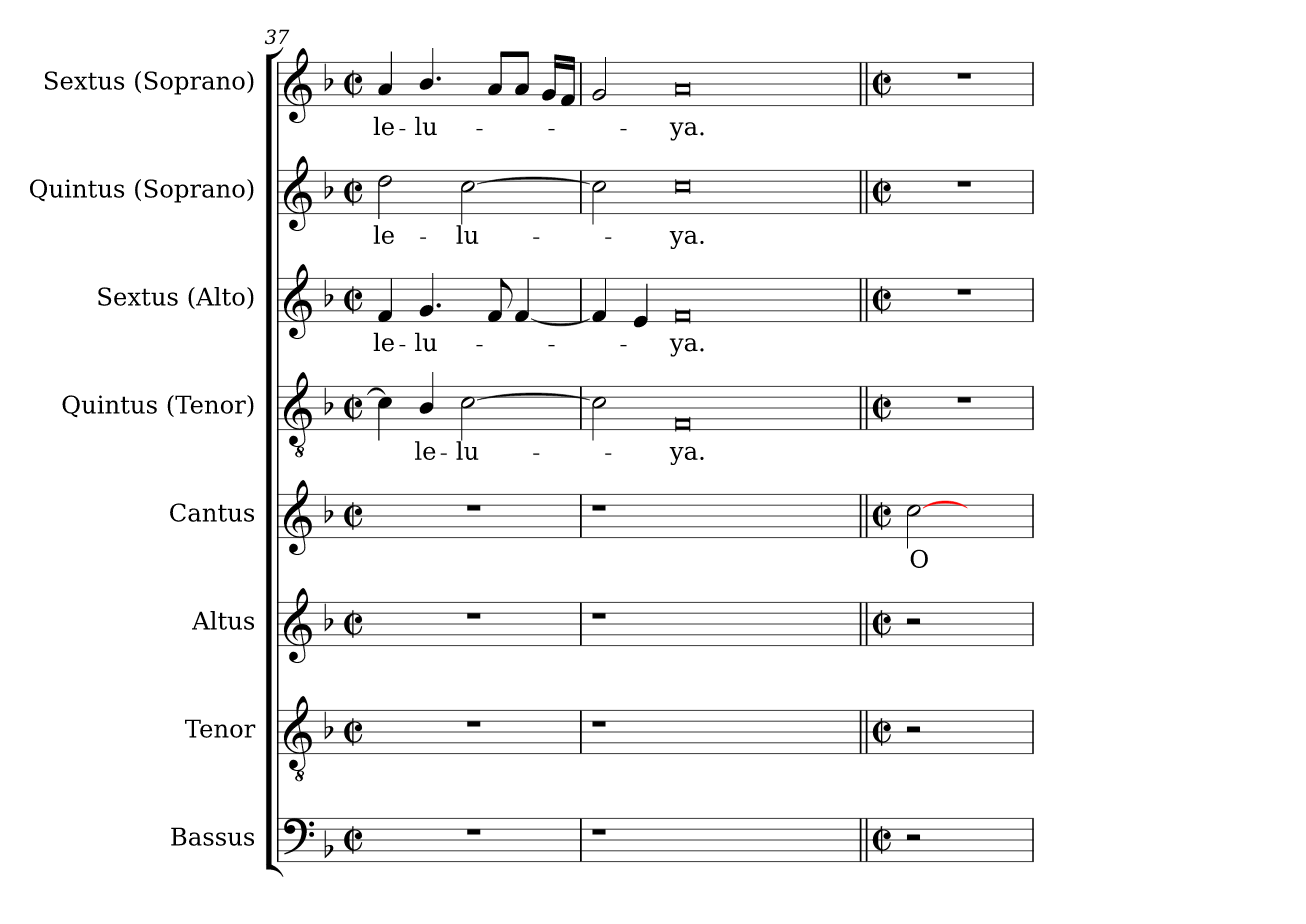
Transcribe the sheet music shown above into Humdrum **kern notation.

**kern	**kern	**kern	**kern	**text	**kern	**text	**kern	**text	**kern	**text	**kern	**text
*part8	*part7	*part6	*part5	*part5	*part4	*part4	*part3	*part3	*part2	*part2	*part1	*part1
*staff8	*staff7	*staff6	*staff5	*staff5	*staff4	*staff4	*staff3	*staff3	*staff2	*staff2	*staff1	*staff1
*I"Bassus	*I"Tenor	*I"Altus	*I"Cantus	*	*I"Quintus (Tenor)	*	*I"Sextus (Alto)	*	*I"Quintus (Soprano)	*	*I"Sextus (Soprano)	*
*I'B.	*I'T.	*I'A.	*	*	*I'T.	*	*I'A.	*	*I'S.	*	*I'S.	*
*clefF4	*clefGv2	*clefG2	*clefG2	*	*clefGv2	*	*clefG2	*	*clefG2	*	*clefG2	*
*	*ITrd7c12	*	*	*	*ITrd7c12	*	*	*	*	*	*	*
*k[b-]	*k[b-]	*k[b-]	*k[b-]	*	*k[b-]	*	*k[b-]	*	*k[b-]	*	*k[b-]	*
*F:	*F:	*F:	*F:	*	*F:	*	*F:	*	*F:	*	*F:	*
*M2/2	*M2/2	*M2/2	*M2/2	*	*M2/2	*	*M2/2	*	*M2/2	*	*M2/2	*
*met(c|)	*met(c|)	*met(c|)	*met(c|)	*	*met(c|)	*	*met(c|)	*	*met(c|)	*	*met(c|)	*
=37	=37	=37	=37	=37	=37	=37	=37	=37	=37	=37	=37	=37
!	!	!	!	!	!	!	!	!LO:LY:b:color=#000000	!	!	!	!
!	!	!	!	!	!	!	!	!	!	!LO:LY:b:color=#000000	!	!
!	!	!	!	!	!	!	!	!	!	!	!	!LO:LY:b:color=#000000
1r	1r	1r	1r	.	4Ci\]	.	4fi/	-le-	2ddi\	-le-	4ai/	-le-
!	!	!	!	!	!	!LO:LY:b:color=#000000	!	!	!	!	!	!
!	!	!	!	!	!	!	!	!LO:LY:b:color=#000000	!	!	!	!
!	!	!	!	!	!	!	!	!	!	!	!	!LO:LY:b:color=#000000
.	.	.	.	.	4BB-i/	-le-	4.gi/	-lu-	.	.	4.b-i/	-lu-
!	!	!	!	!	!	!LO:LY:b:color=#000000	!	!	!	!	!	!
!	!	!	!	!	!	!	!	!	!	!LO:LY:b:color=#000000	!	!
.	.	.	.	.	[2Ci\	-lu-	.	.	[2cci\	-lu-	.	.
.	.	.	.	.	.	.	8fi/	.	.	.	8ai/L	.
.	.	.	.	.	.	.	[4fi/	.	.	.	8ai/J	.
.	.	.	.	.	.	.	.	.	.	.	16gi/LL	.
.	.	.	.	.	.	.	.	.	.	.	16fi/JJ	.
=38	=38	=38	=38	=38	=38	=38	=38	=38	=38	=38	=38	=38
!LO:N:vis=1	!LO:N:vis=1	!LO:N:vis=1	!LO:N:vis=1	!	!	!	!	!	!	!	!	!
1r	1r	1r	1r	.	2Ci\]	.	4fi/]	.	2cci\]	.	2gi/	.
.	.	.	.	.	.	.	4ei/	.	.	.	.	.
!	!	!	!	!	!	!LO:LY:b:color=#000000	!	!	!	!	!	!
!	!	!	!	!	!	!	!	!LO:LY:b:color=#000000	!	!	!	!
!	!	!	!	!	!	!	!	!	!	!LO:LY:b:color=#000000	!	!
!	!	!	!	!	!	!	!	!	!	!	!	!LO:LY:b:color=#000000
.	.	.	.	.	0FFi	-ya.	0fi	-ya.	0cci	-ya.	0ai	-ya.
1.ryy	1.ryy	1.ryy	1.ryy	.	.	.	.	.	.	.	.	.
!!LO:PB:g=z
=39||	=39||	=39||	=39||	=39||	=39||	=39||	=39||	=39||	=39||	=39||	=39||	=39||
*M2/2	*M2/2	*M2/2	*M2/2	*	*M2/2	*	*M2/2	*	*M2/2	*	*M2/2	*
*met(c|)	*met(c|)	*met(c|)	*met(c|)	*	*met(c|)	*	*met(c|)	*	*met(c|)	*	*met(c|)	*
!	!	!	!	!LO:LY:b:color=#000000	!LO:N:vis=1	!	!LO:N:vis=1	!	!LO:N:vis=1	!	!LO:N:vis=1	!
2r	2r	2r	[2cci\	O-	1r	.	1r	.	1r	.	1r	.
2ryy	2ryy	2ryy	2ryy	.	.	.	.	.	.	.	.	.
=	=	=	=	=	=	=	=	=	=	=	=	=
*-	*-	*-	*-	*-	*-	*-	*-	*-	*-	*-	*-	*-
